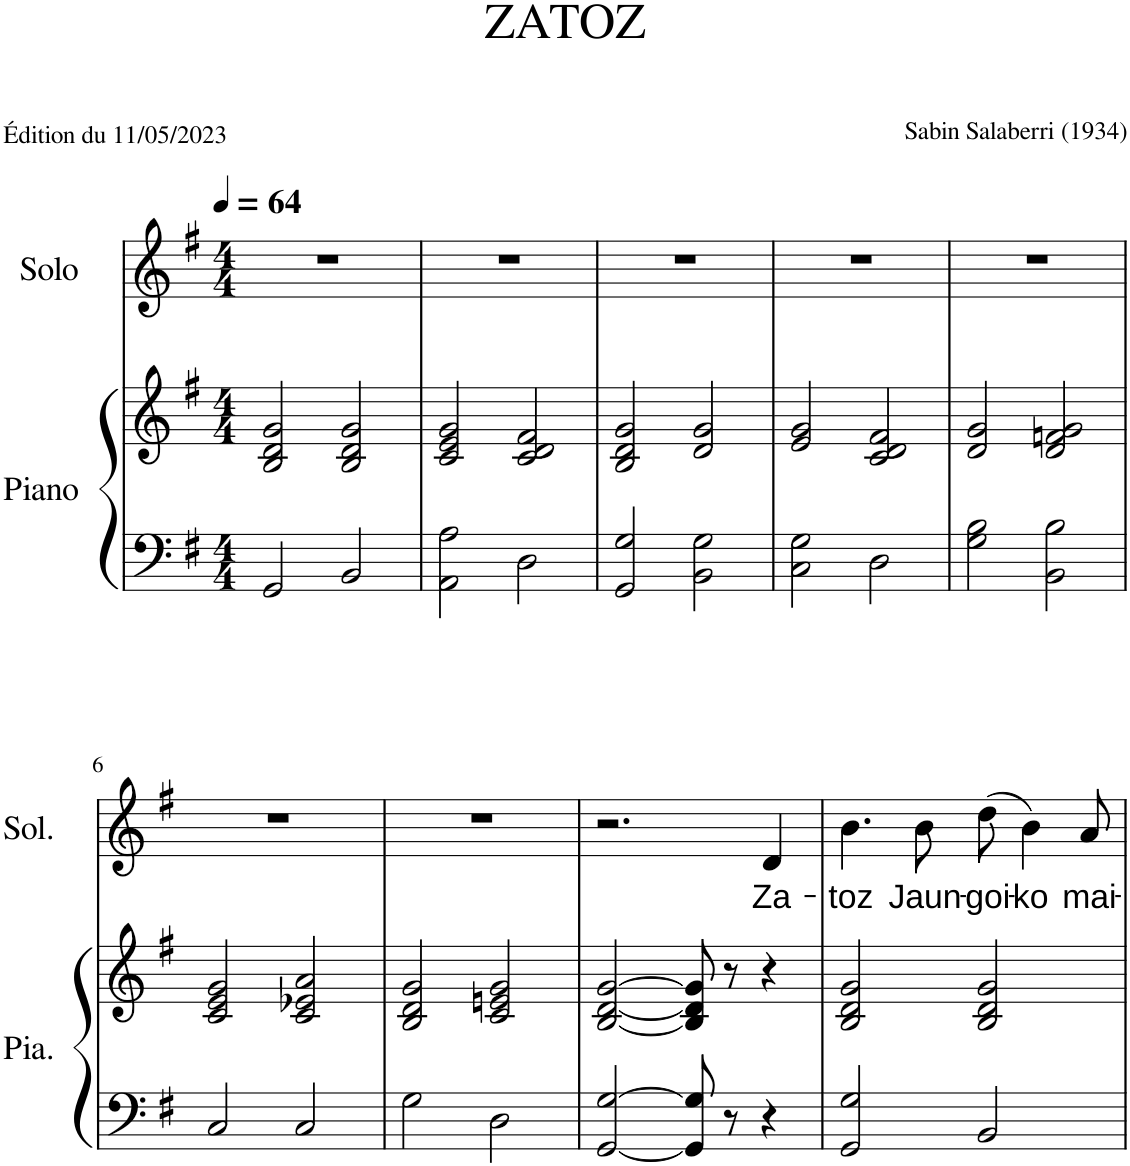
**kern	**kern	**kern	**text
*part2	*part2	*part1	*part1
*staff3	*staff2	*staff1	*staff1
*I"Piano	*	*I"Solo	*
*I'Pia.	*	*I'Sol.	*
*clefF4	*clefG2	*clefG2	*
*k[f#]	*k[f#]	*k[f#]	*
*M4/4	*M4/4	*M4/4	*
*MM64	*MM64	*MM64	*
=1	=1	=1	=1
2GG/	2B/ 2d/ 2g/	1r	.
2BB/	2B/ 2d/ 2g/	.	.
=2	=2	=2	=2
2AA\ 2A\	2c/ 2e/ 2g/	1r	.
2D\	2c/ 2d/ 2f#/	.	.
=3	=3	=3	=3
2GG/ 2G/	2B/ 2d/ 2g/	1r	.
2BB\ 2G\	2d/ 2g/	.	.
=4	=4	=4	=4
2C\ 2G\	2e/ 2g/	1r	.
2D\	2c/ 2d/ 2f#/	.	.
=5	=5	=5	=5
2G\ 2B\	2d/ 2g/	1r	.
2BB\ 2B\	2d/ 2fn/ 2g/	.	.
!!LO:LB:g=z
=6	=6	=6	=6
2C/	2c/ 2e/ 2g/	1r	.
2C/	2c/ 2e-X/ 2a/	.	.
=7	=7	=7	=7
2G\	2B/ 2d/ 2g/	1r	.
2D\	2c/ 2en/ 2g/	.	.
=8	=8	=8	=8
[2GG/ [2G/	[2B/ [2d/ [2g/	2.r	.
8GG/] 8G/]	8B/] 8d/] 8g/]	.	.
8r	8r	.	.
!	!	!	!LO:LY:b
4r	4r	4d/	Za-
=9	=9	=9	=9
!	!	!	!LO:LY:b
2GG/ 2G/	2B/ 2d/ 2g/	4.b\	-toz
!	!	!	!LO:LY:b
.	.	8b\	Jaun-
!	!	!	!LO:LY:b
2BB/	2B/ 2d/ 2g/	(8dd\	-goi-
!	!	!	!LO:LY:b
.	.	4b\)	-ko
!	!	!	!LO:LY:b
.	.	8a/	mai-
=	=	=	=
*-	*-	*-	*-
